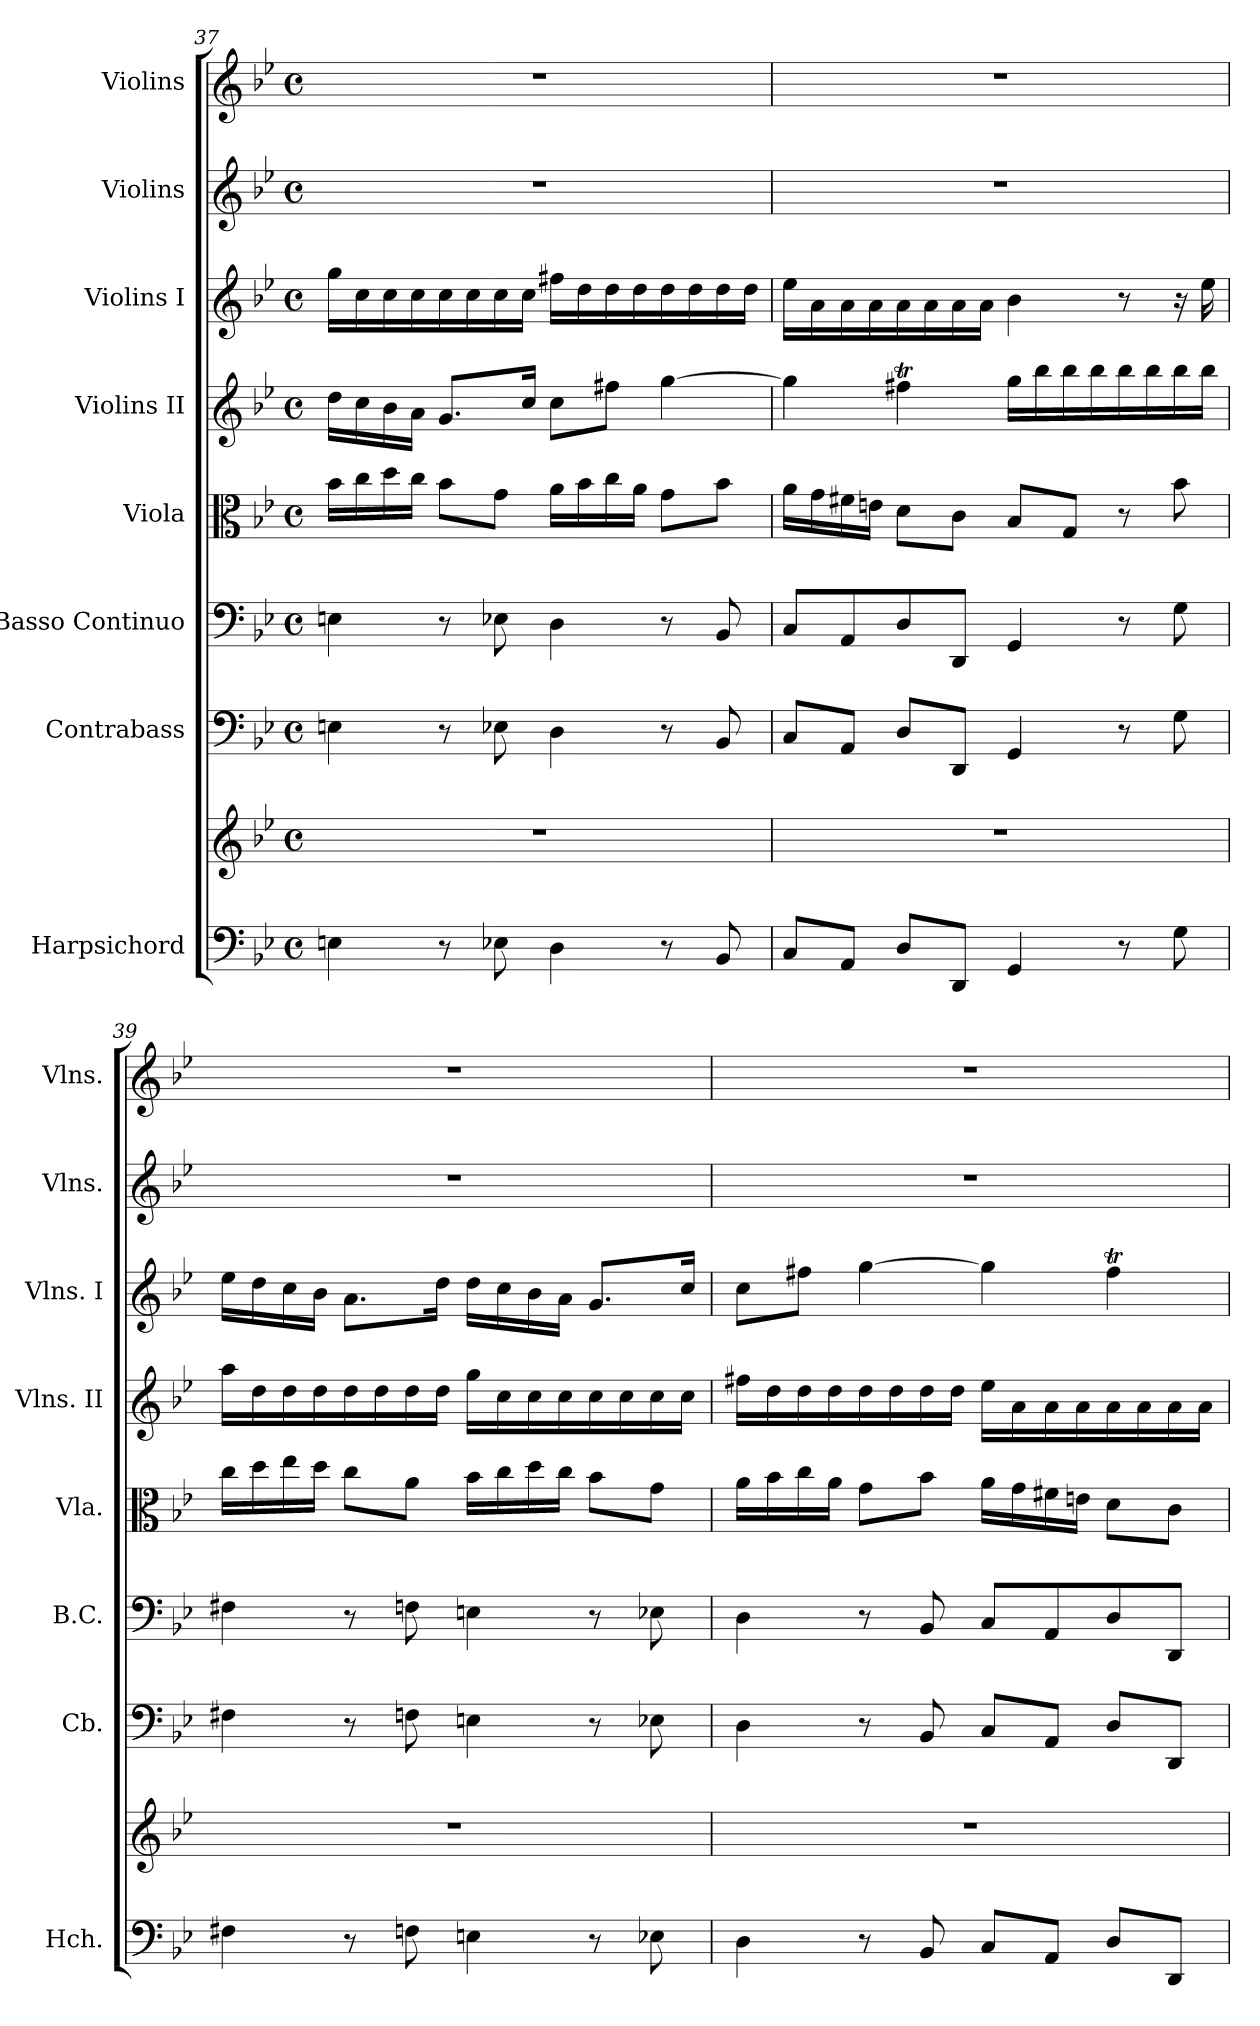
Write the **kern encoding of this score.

**kern	**kern	**kern	**kern	**kern	**kern	**kern	**kern	**kern
*part8	*part8	*part7	*part6	*part5	*part4	*part3	*part2	*part1
*staff9	*staff8	*staff7	*staff6	*staff5	*staff4	*staff3	*staff2	*staff1
*I"Harpsichord	*	*I"Contrabass	*I"Basso Continuo	*I"Viola	*I"Violins II	*I"Violins I	*I"Violins	*I"Violins
*I'Hch.	*	*I'Cb.	*I'B.C.	*I'Vla.	*I'Vlns. II	*I'Vlns. I	*I'Vlns.	*I'Vlns.
!!LO:LB:g=z
*clefF4	*clefG2	*clefF4	*clefF4	*clefC3	*clefG2	*clefG2	*clefG2	*clefG2
*	*	*ITrd7c12	*	*	*	*	*	*
*k[b-e-]	*k[b-e-]	*k[b-e-]	*k[b-e-]	*k[b-e-]	*k[b-e-]	*k[b-e-]	*k[b-e-]	*k[b-e-]
*M4/4	*M4/4	*M4/4	*M4/4	*M4/4	*M4/4	*M4/4	*M4/4	*M4/4
*met(c)	*met(c)	*met(c)	*met(c)	*met(c)	*met(c)	*met(c)	*met(c)	*met(c)
=37	=37	=37	=37	=37	=37	=37	=37	=37
4En\	1r	4EEn\	4En\	16b-\LL	16dd\LL	16gg\LL	1r	1r
.	.	.	.	16cc\	16cc\	16cc\	.	.
.	.	.	.	16dd\	16b-\	16cc\	.	.
.	.	.	.	16cc\JJ	16a\JJ	16cc\	.	.
8r	.	8r	8r	8b-\L	8.g/L	16cc\	.	.
.	.	.	.	.	.	16cc\	.	.
8E-X\	.	8EE-X\	8E-X\	8g\J	.	16cc\	.	.
.	.	.	.	.	16cc/Jk	16cc\JJ	.	.
4D\	.	4DD\	4D\	16a\LL	8cc\L	16ff#X\LL	.	.
.	.	.	.	16b-\	.	16dd\	.	.
.	.	.	.	16cc\	8ff#X\J	16dd\	.	.
.	.	.	.	16a\JJ	.	16dd\	.	.
8r	.	8r	8r	8g\L	[4gg\	16dd\	.	.
.	.	.	.	.	.	16dd\	.	.
8BB-/	.	8BBB-/	8BB-/	8b-\J	.	16dd\	.	.
.	.	.	.	.	.	16dd\JJ	.	.
=38	=38	=38	=38	=38	=38	=38	=38	=38
8C/L	1r	8CC/L	8C/L	16a\LL	4gg\]	16ee-\LL	1r	1r
.	.	.	.	16g\	.	16a\	.	.
8AA/J	.	8AAA/J	8AA/	16f#X\	.	16a\	.	.
.	.	.	.	16en\JJ	.	16a\	.	.
8D/L	.	8DD/L	8D/	8d\L	4ff#Xt\	16a\	.	.
.	.	.	.	.	.	16a\	.	.
8DD/J	.	8DDD/J	8DD/J	8c\J	.	16a\	.	.
.	.	.	.	.	.	16a\JJ	.	.
4GG/	.	4GGG/	4GG/	8B-/L	16gg\LL	4b-\	.	.
.	.	.	.	.	16bb-\	.	.	.
.	.	.	.	8G/J	16bb-\	.	.	.
.	.	.	.	.	16bb-\	.	.	.
8r	.	8r	8r	8r	16bb-\	8r	.	.
.	.	.	.	.	16bb-\	.	.	.
8G\	.	8GG\	8G\	8b-\	16bb-\	16r	.	.
.	.	.	.	.	16bb-\JJ	16ee-\	.	.
!!LO:LB:g=z
=39	=39	=39	=39	=39	=39	=39	=39	=39
4F#X\	1r	4FF#X\	4F#X\	16cc\LL	16aa\LL	16ee-\LL	1r	1r
.	.	.	.	16dd\	16dd\	16dd\	.	.
.	.	.	.	16ee-\	16dd\	16cc\	.	.
.	.	.	.	16dd\JJ	16dd\	16b-\JJ	.	.
8r	.	8r	8r	8cc\L	16dd\	8.a\L	.	.
.	.	.	.	.	16dd\	.	.	.
8Fn\	.	8FFn\	8Fn\	8a\J	16dd\	.	.	.
.	.	.	.	.	16dd\JJ	16dd\Jk	.	.
4En\	.	4EEn\	4En\	16b-\LL	16gg\LL	16dd\LL	.	.
.	.	.	.	16cc\	16cc\	16cc\	.	.
.	.	.	.	16dd\	16cc\	16b-\	.	.
.	.	.	.	16cc\JJ	16cc\	16a\JJ	.	.
8r	.	8r	8r	8b-\L	16cc\	8.g/L	.	.
.	.	.	.	.	16cc\	.	.	.
8E-X\	.	8EE-X\	8E-X\	8g\J	16cc\	.	.	.
.	.	.	.	.	16cc\JJ	16cc/Jk	.	.
=40	=40	=40	=40	=40	=40	=40	=40	=40
4D\	1r	4DD\	4D\	16a\LL	16ff#X\LL	8cc\L	1r	1r
.	.	.	.	16b-\	16dd\	.	.	.
.	.	.	.	16cc\	16dd\	8ff#X\J	.	.
.	.	.	.	16a\JJ	16dd\	.	.	.
8r	.	8r	8r	8g\L	16dd\	[4gg\	.	.
.	.	.	.	.	16dd\	.	.	.
8BB-/	.	8BBB-/	8BB-/	8b-\J	16dd\	.	.	.
.	.	.	.	.	16dd\JJ	.	.	.
8C/L	.	8CC/L	8C/L	16a\LL	16ee-\LL	4gg\]	.	.
.	.	.	.	16g\	16a\	.	.	.
8AA/J	.	8AAA/J	8AA/	16f#X\	16a\	.	.	.
.	.	.	.	16en\JJ	16a\	.	.	.
8D/L	.	8DD/L	8D/	8d\L	16a\	4ff#t\	.	.
.	.	.	.	.	16a\	.	.	.
8DD/J	.	8DDD/J	8DD/J	8c\J	16a\	.	.	.
.	.	.	.	.	16a\JJ	.	.	.
=	=	=	=	=	=	=	=	=
*-	*-	*-	*-	*-	*-	*-	*-	*-
